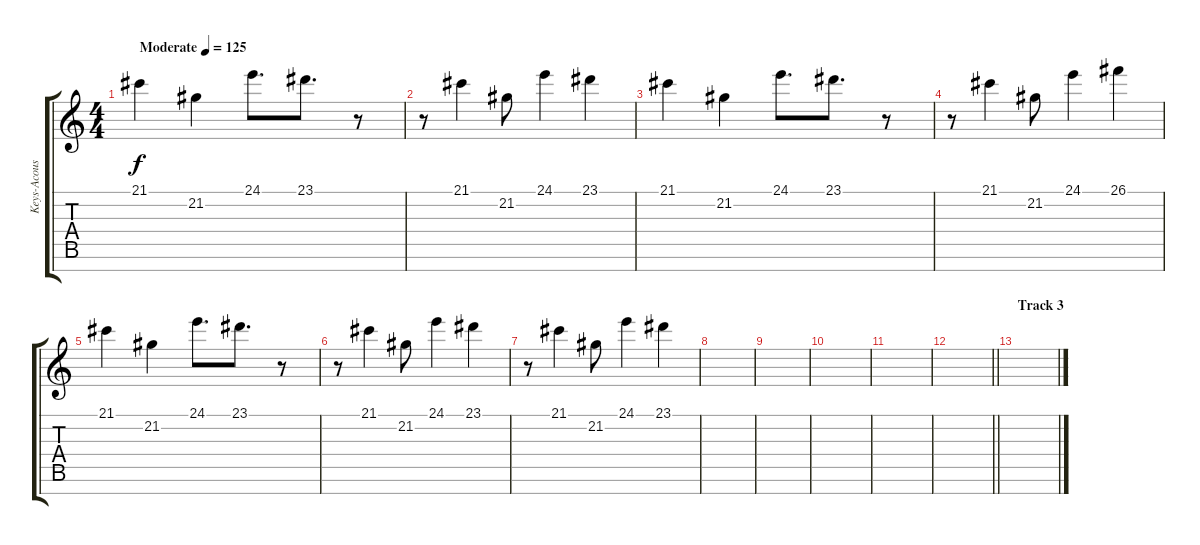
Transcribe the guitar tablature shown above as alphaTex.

\track ("Keys-Acoustic Grand Piano" "Keys-Acous") {instrument acousticgrandpiano}
\staff {score tabs}
\tuning (E4 B3 G3 D3 A2 E2 B1) {hide}
\ts (4 4)
\tempo (125 "Moderate")
\clef g2
\ks c
21.1.4{dy f instrument acousticgrandpiano} 21.2.4 24.1.8{d} 23.1.8{d} r.8 |
r.8 21.1.4 21.2.8 24.1.4 23.1.4 |
21.1.4 21.2.4 24.1.8{d} 23.1.8{d} r.8 |
r.8 21.1.4 21.2.8 24.1.4 26.1.4 |
21.1.4 21.2.4 24.1.8{d} 23.1.8{d} r.8 |
r.8 21.1.4 21.2.8 24.1.4 23.1.4 |
r.8 21.1.4 21.2.8 24.1.4 23.1.4 |
|
|
|
|
\barLineRight lightlight
|
\section ("" "Track 3")
